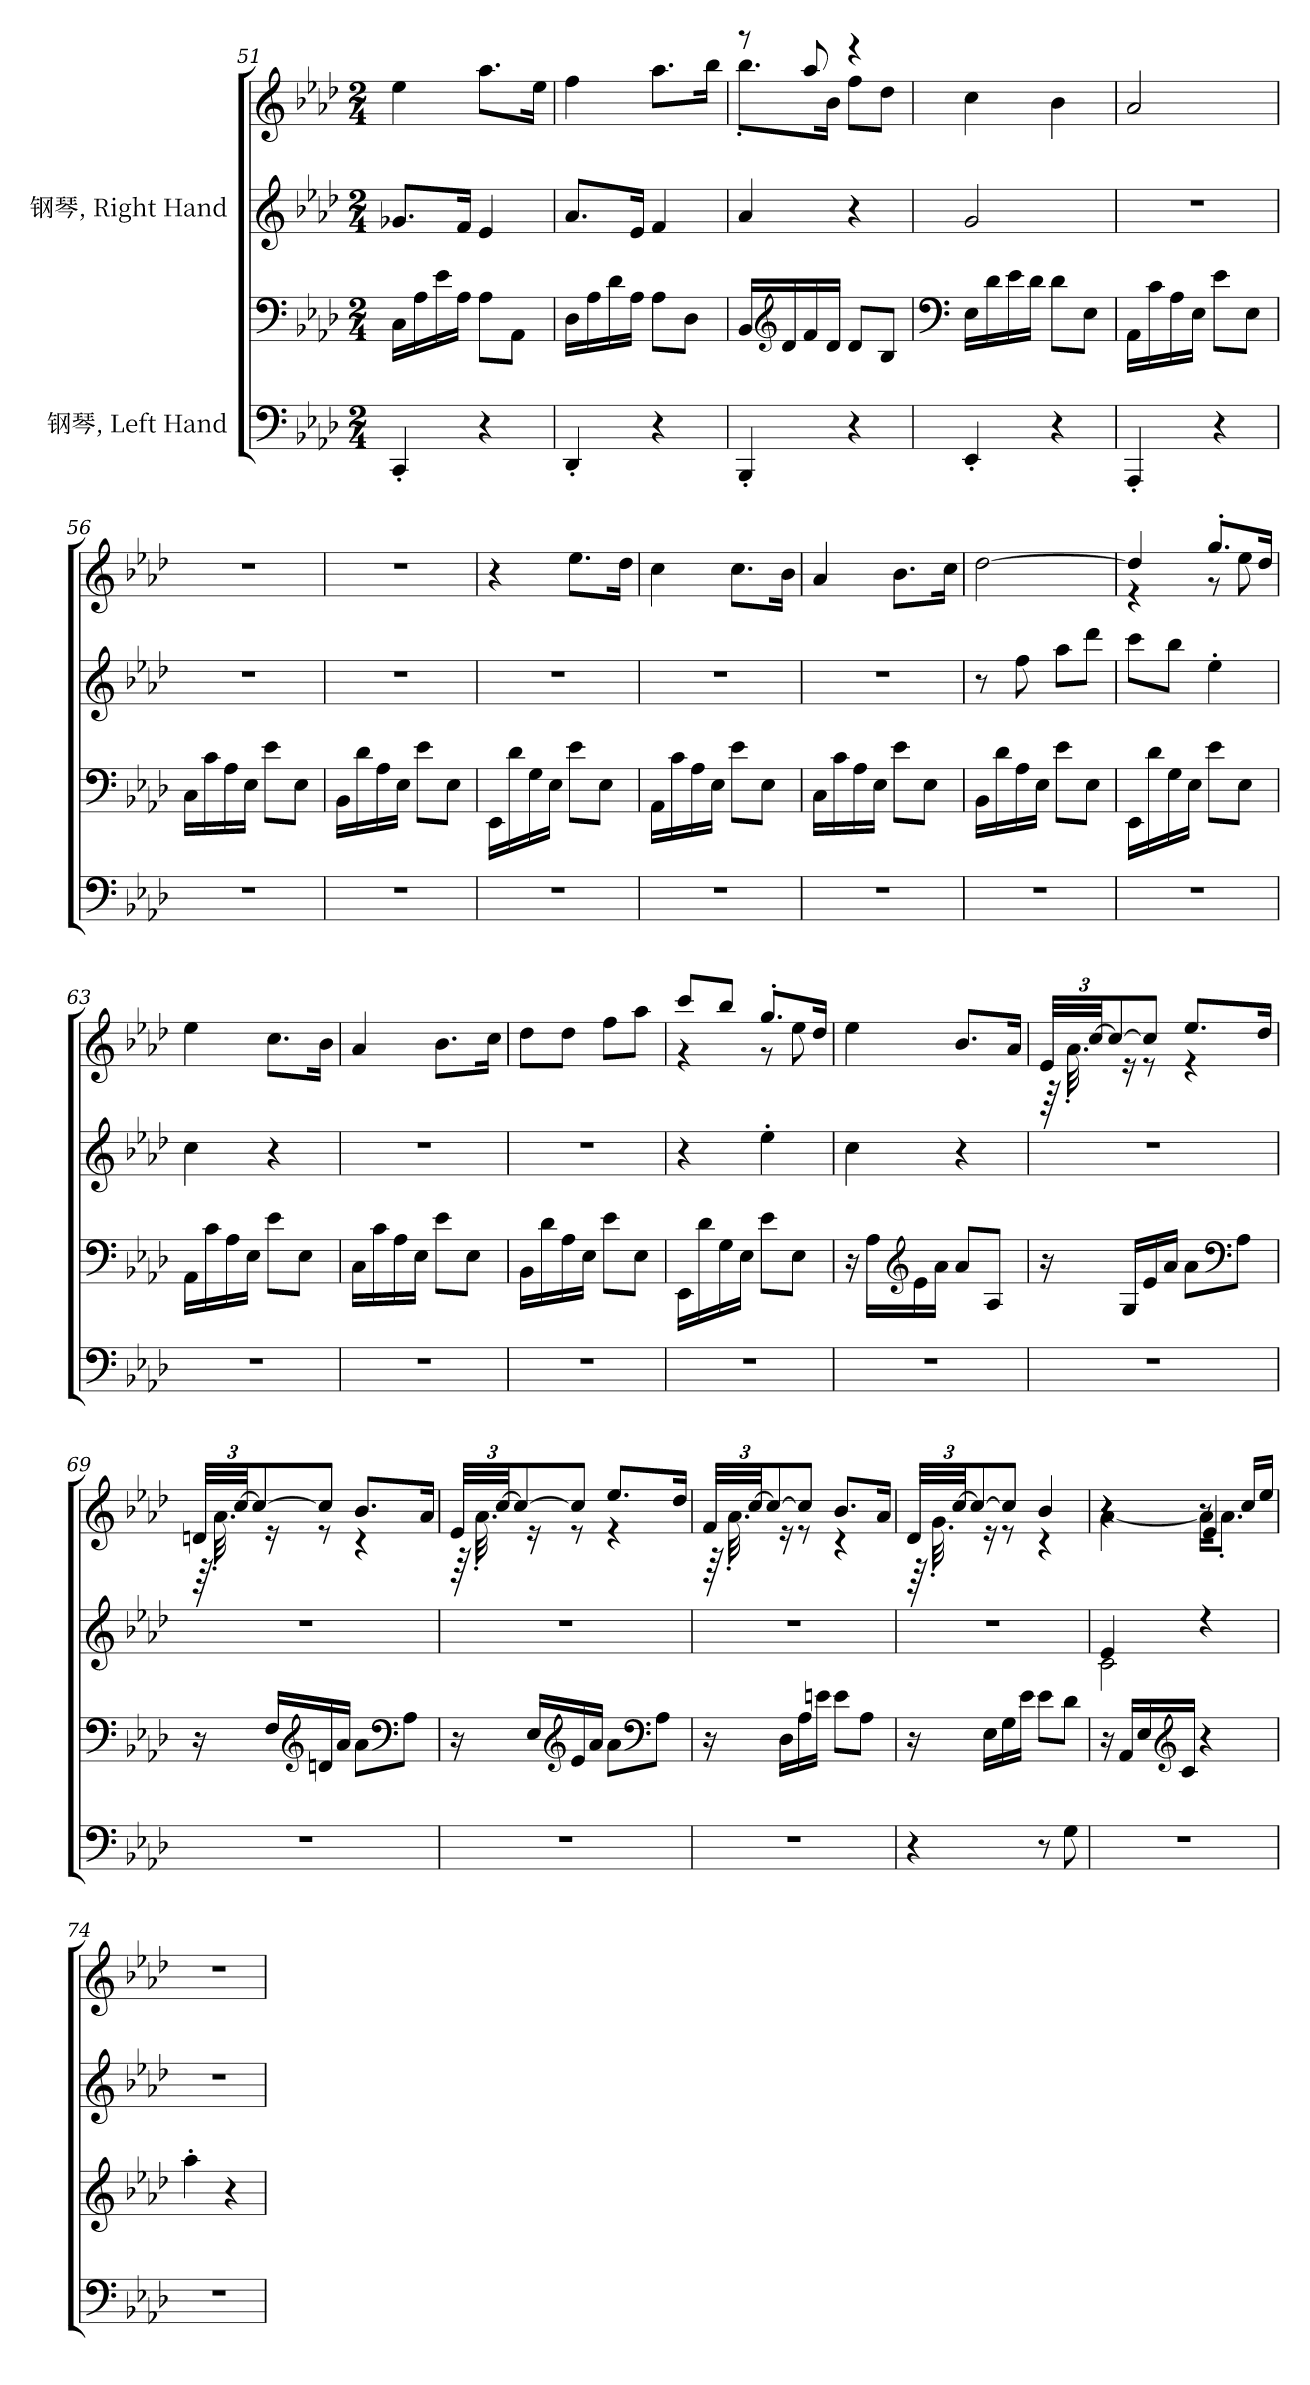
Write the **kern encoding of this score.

**kern	**kern	**kern	**kern
*part2	*part2	*part1	*part1
*staff4	*staff3	*staff2	*staff1
*I"钢琴, Left Hand	*	*I"钢琴, Right Hand	*
*clefF4	*clefF4	*clefG2	*clefG2
*k[b-e-a-d-]	*k[b-e-a-d-]	*k[b-e-a-d-]	*k[b-e-a-d-]
*M2/4	*M2/4	*M2/4	*M2/4
=51	=51	=51	=51
4CC'/	16C\LL	8.g-X/L	4ee-\
.	16A-\	.	.
.	16e-\	.	.
.	16A-\JJ	16f/Jk	.
4r	8A-\L	4e-/	8.aa-\L
.	8AA-\J	.	.
.	.	.	16ee-\Jk
=52	=52	=52	=52
4DD-'/	16D-\LL	8.a-/L	4ff\
.	16A-\	.	.
.	16d-\	.	.
.	16A-\JJ	16e-/Jk	.
4r	8A-\L	4f/	8.aa-\L
.	8D-\J	.	.
.	.	.	16bb-\Jk
!!LO:PB:g=z
=53	=53	=53	=53
*	*	*	*^
4BBB-'/	16BB-/LL	4a-/	8r	8.bb-'\L
*	*clefG2	*	*	*
.	16d-/	.	.	.
.	16f/	.	8aa-/	.
.	16d-/JJ	.	.	16b-\Jk
4r	8d-/L	4r	4r	8ff\L
.	8B-/J	.	.	8dd-\J
*	*	*	*v	*v
=54	=54	=54	=54
*	*clefF4	*	*
4EE-'/	16E-\LL	2g/	4cc\
.	16d-\	.	.
.	16e-\	.	.
.	16d-\JJ	.	.
4r	8d-\L	.	4b-\
.	8E-\J	.	.
=55	=55	=55	=55
4AAA-'/	16AA-\LL	2r	2a-/
.	16c\	.	.
.	16A-\	.	.
.	16E-\JJ	.	.
4r	8e-\L	.	.
.	8E-\J	.	.
=56	=56	=56	=56
2r	16C\LL	2r	2r
.	16c\	.	.
.	16A-\	.	.
.	16E-\JJ	.	.
.	8e-\L	.	.
.	8E-\J	.	.
=57	=57	=57	=57
2r	16BB-\LL	2r	2r
.	16d-\	.	.
.	16A-\	.	.
.	16E-\JJ	.	.
.	8e-\L	.	.
.	8E-\J	.	.
!!LO:LB:g=z
=58	=58	=58	=58
2r	16EE-\LL	2r	4r
.	16d-\	.	.
.	16G\	.	.
.	16E-\JJ	.	.
.	8e-\L	.	8.ee-\L
.	8E-\J	.	.
.	.	.	16dd-\Jk
=59	=59	=59	=59
2r	16AA-\LL	2r	4cc\
.	16c\	.	.
.	16A-\	.	.
.	16E-\JJ	.	.
.	8e-\L	.	8.cc\L
.	8E-\J	.	.
.	.	.	16b-\Jk
=60	=60	=60	=60
2r	16C\LL	2r	4a-/
.	16c\	.	.
.	16A-\	.	.
.	16E-\JJ	.	.
.	8e-\L	.	8.b-\L
.	8E-\J	.	.
.	.	.	16cc\Jk
=61	=61	=61	=61
2r	16BB-\LL	8r	[2dd-\
.	16d-\	.	.
.	16A-\	8ff\	.
.	16E-\JJ	.	.
.	8e-\L	8aa-\L	.
.	8E-\J	8ddd-\J	.
=62	=62	=62	=62
*	*	*	*^
2r	16EE-\LL	8ccc\L	4dd-/]	4r
.	16d-\	.	.	.
.	16G\	8bb-\J	.	.
.	16E-\JJ	.	.	.
.	8e-\L	4ee-'\	8.gg'/L	8r
.	8E-\J	.	.	8ee-\
.	.	.	16dd-/Jk	.
*	*	*	*v	*v
!!LO:LB:g=z
=63	=63	=63	=63
2r	16AA-\LL	4cc\	4ee-\
.	16c\	.	.
.	16A-\	.	.
.	16E-\JJ	.	.
.	8e-\L	4r	8.cc\L
.	8E-\J	.	.
.	.	.	16b-\Jk
=64	=64	=64	=64
2r	16C\LL	2r	4a-/
.	16c\	.	.
.	16A-\	.	.
.	16E-\JJ	.	.
.	8e-\L	.	8.b-\L
.	8E-\J	.	.
.	.	.	16cc\Jk
=65	=65	=65	=65
2r	16BB-\LL	2r	8dd-\L
.	16d-\	.	.
.	16A-\	.	8dd-\J
.	16E-\JJ	.	.
.	8e-\L	.	8ff\L
.	8E-\J	.	8aa-\J
=66	=66	=66	=66
*	*	*	*^
2r	16EE-\LL	4r	8ccc/L	4r
.	16d-\	.	.	.
.	16G\	.	8bb-/J	.
.	16E-\JJ	.	.	.
.	8e-\L	4ee-'\	8.gg'/L	8r
.	8E-\J	.	.	8ee-\
.	.	.	16dd-/Jk	.
*	*	*	*v	*v
=67	=67	=67	=67
2r	16r	4cc\	4ee-\
.	16A-\LL	.	.
*	*clefG2	*	*
.	16e-\	.	.
.	16a-\JJ	.	.
.	8a-/L	4r	8.b-/L
.	8A-/J	.	.
.	.	.	16a-/Jk
!!LO:PB:g=z
=68	=68	=68	=68
*	*	*	*Xbrackettup
*	*	*	*^
2r	16r	2r	48e-/LLL	64r
.	.	.	.	32.a-'\
.	.	.	[48cc/JJ	.
.	.	.	12cc/_	.
.	16G/LL	.	.	16r
.	16e-/	.	8cc/J]	8r
.	16a-/JJ	.	.	.
.	8a-\L	.	8.ee-/L	4r
*	*clefF4	*	*	*
.	8A-\J	.	.	.
.	.	.	16dd-/Jk	.
=69	=69	=69	=69	=69
2r	16r	2r	48dn/LLL	64r
.	.	.	.	32.a-'\
.	.	.	[48cc/JJ	.
.	.	.	12cc/_	.
.	16F/LL	.	.	16r
*	*clefG2	*	*	*
.	16dn/	.	8cc/J]	8r
.	16a-/JJ	.	.	.
.	8a-\L	.	8.b-/L	4r
*	*clefF4	*	*	*
.	8A-\J	.	.	.
.	.	.	16a-/Jk	.
=70	=70	=70	=70	=70
2r	16r	2r	48e-/LLL	64r
.	.	.	.	32.a-'\
.	.	.	[48cc/JJ	.
.	.	.	12cc/_	.
.	16E-/LL	.	.	16r
*	*clefG2	*	*	*
.	16e-/	.	8cc/J]	8r
.	16a-/JJ	.	.	.
.	8a-\L	.	8.ee-/L	4r
*	*clefF4	*	*	*
.	8A-\J	.	.	.
.	.	.	16dd-/Jk	.
!!LO:LB:g=z	!!
=71	=71	=71	=71	=71
2r	16r	2r	48f/LLL	64r
.	.	.	.	32.a-'\
.	.	.	[48cc/JJ	.
.	.	.	12cc/_	.
.	16D-\LL	.	.	16r
.	16A-\	.	8cc/J]	8r
.	16en\JJ	.	.	.
.	8e\L	.	8.b-/L	4r
.	8A-\J	.	.	.
.	.	.	16a-/Jk	.
=72	=72	=72	=72	=72
4r	16r	2r	48d-/LLL	64r
.	.	.	.	32.g'\
.	.	.	[48cc/JJ	.
.	.	.	12cc/_	.
.	16E-\LL	.	.	16r
.	16G\	.	8cc/J]	8r
.	16e-\JJ	.	.	.
8r	8e-\L	.	4b-/	4r
8G\	8d-\J	.	.	.
=73	=73	=73	=73	=73
*	*	*^	*	*^
2r	16r	4e-/	2c\	4r	[4a-\	4r
.	16AA-/LL	.	.	.	.	.
.	16E-/	.	.	.	.	.
*	*clefG2	*	*	*	*	*
.	16c/JJ	.	.	.	.	.
.	4r	4r	.	8r	16a-\KL]	4e-/
.	.	.	.	.	8.a-'\J	.
.	.	.	.	16cc/LL	.	.
.	.	.	.	16ee-/JJ	.	.
*	*	*v	*v	*	*	*
*	*	*	*v	*v	*v
=74	=74	=74	=74
2r	4aa-'\	2r	2r
.	4r	.	.
=	=	=	=
*-	*-	*-	*-
